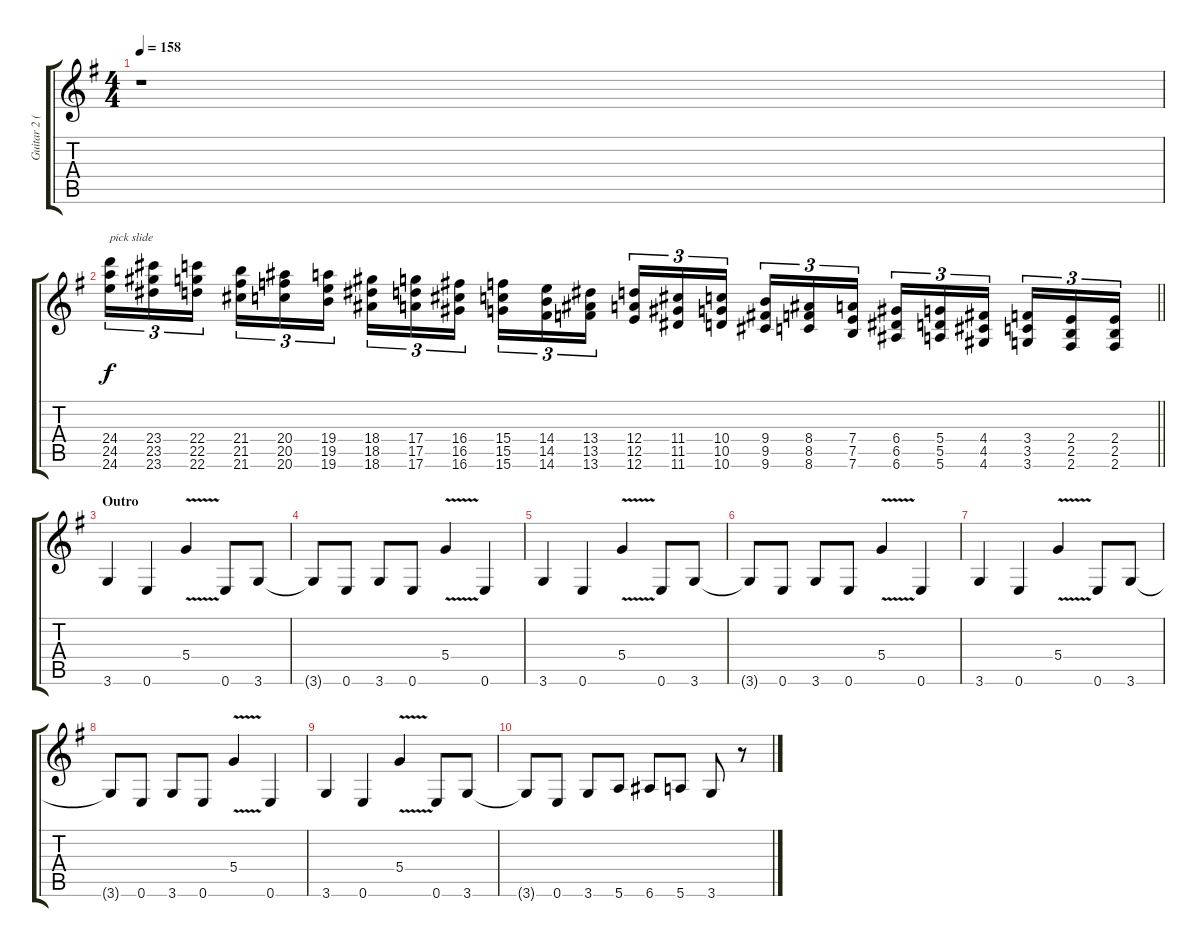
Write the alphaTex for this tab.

\track ("Guitar 2 (Steffen)" "Guitar 2 (") {instrument overdrivenguitar}
\staff {score tabs}
\tuning (E4 B3 G3 D3 A2 E2) {hide}
\ts (4 4)
\tempo 158
\clef g2
\ks g
r.1{dy f} |
\barLineRight lightlight
(24.4 24.5 24.6).16{tu (3 2) txt "pick slide" instrument guitarfretnoise} (23.4 23.5 23.6).16{tu (3 2)} (22.4 22.5 22.6).16{tu (3 2) beam splitsecondary} (21.4 21.5 21.6).16{tu (3 2)} (20.4 20.5 20.6).16{tu (3 2)} (19.4 19.5 19.6).16{tu (3 2)} (18.4 18.5 18.6).16{tu (3 2)} (17.4 17.5 17.6).16{tu (3 2)} (16.4 16.5 16.6).16{tu (3 2) beam splitsecondary} (15.4 15.5 15.6).16{tu (3 2)} (14.4 14.5 14.6).16{tu (3 2)} (13.4 13.5 13.6).16{tu (3 2)} (12.4 12.5 12.6).16{tu (3 2)} (11.4 11.5 11.6).16{tu (3 2)} (10.4 10.5 10.6).16{tu (3 2) beam splitsecondary} (9.4 9.5 9.6).16{tu (3 2)} (8.4 8.5 8.6).16{tu (3 2)} (7.4 7.5 7.6).16{tu (3 2)} (6.4 6.5 6.6).16{tu (3 2)} (5.4 5.5 5.6).16{tu (3 2)} (4.4 4.5 4.6).16{tu (3 2) beam splitsecondary} (3.4 3.5 3.6).16{tu (3 2)} (2.4 2.5 2.6).16{tu (3 2)} (2.4 2.5 2.6).16{tu (3 2)} |
\section ("" "Outro")
3.6.4{instrument overdrivenguitar} 0.6.4 5.4{v}.4 0.6.8 3.6.8 |
3.6{t}.8 0.6.8 3.6.8 0.6.8 5.4{v}.4 0.6.4 |
3.6.4 0.6.4 5.4{v}.4 0.6.8 3.6.8 |
3.6{t}.8 0.6.8 3.6.8 0.6.8 5.4{v}.4 0.6.4 |
3.6.4 0.6.4 5.4{v}.4 0.6.8 3.6.8 |
3.6{t}.8 0.6.8 3.6.8 0.6.8 5.4{v}.4 0.6.4 |
3.6.4 0.6.4 5.4{v}.4 0.6.8 3.6.8 |
3.6{t}.8 0.6.8 3.6.8 5.6.8 6.6.8 5.6.8 3.6.8 r.8
